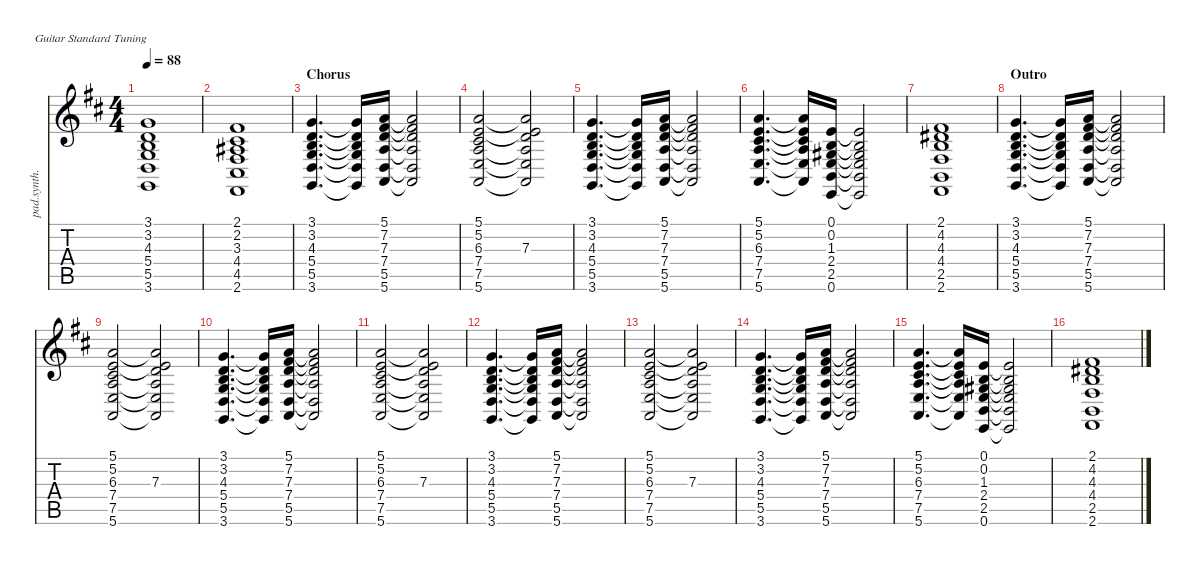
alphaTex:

\defaultSystemsLayout 4
\hideDynamics
\bracketExtendMode nobrackets
\otherSystemsTrackNameOrientation horizontal
\track ("Synthesizer" "pad.synth.") {instrument pad2warm}
\staff {score tabs}
\tuning (E4 B3 G3 D3 A2 E2)
\ts (4 4)
\tempo 88
\clef g2
\ks d
(5.5{acc forcenatural} 5.4{acc forcenatural} 4.3{acc forcenatural} 3.2{acc forcenatural} 3.6{acc forcenatural} 3.1{acc forcenatural}).1{dy mf beam Up} |
(4.5{acc #} 4.4{acc #} 3.3{acc #} 2.2{acc #} 2.6{acc #} 2.1{acc #}).1{beam Up} |
\section ("" "Chorus")
(5.5{acc forcenatural} 5.4{acc forcenatural} 4.3{acc forcenatural} 3.2{acc forcenatural} 3.1{acc forcenatural} 3.6{acc forcenatural}).4{d beam Up} (3.2{t acc forcenatural} 4.3{t acc forcenatural} 5.4{t acc forcenatural} 5.5{t acc forcenatural} 3.1{t acc forcenatural} 3.6{t acc forcenatural}).16{beam Up} (5.6{acc forcenatural} 5.5{acc forcenatural} 7.4{acc forcenatural} 7.3{acc forcenatural} 7.2{acc #} 5.1{acc forcenatural}).16{beam Up} (7.2{t acc #} 7.3{t acc forcenatural} 7.4{t acc forcenatural} 5.5{t acc forcenatural} 5.6{t acc forcenatural} 5.1{t acc forcenatural}).2{beam Up} |
(7.5{acc forcenatural} 7.4{acc forcenatural} 6.3{acc #} 5.2{acc forcenatural} 5.6{acc forcenatural} 5.1{acc forcenatural}).2{beam Up} (7.3{acc forcenatural} 5.2{t acc forcenatural} 5.1{t acc forcenatural} 7.4{t acc forcenatural} 7.5{t acc forcenatural} 5.6{t acc forcenatural}).2{beam Up} |
(5.5{acc forcenatural} 5.4{acc forcenatural} 4.3{acc forcenatural} 3.2{acc forcenatural} 3.1{acc forcenatural} 3.6{acc forcenatural}).4{d beam Up} (3.2{t acc forcenatural} 4.3{t acc forcenatural} 5.4{t acc forcenatural} 5.5{t acc forcenatural} 3.1{t acc forcenatural} 3.6{t acc forcenatural}).16{beam Up} (5.6{acc forcenatural} 5.5{acc forcenatural} 7.4{acc forcenatural} 7.3{acc forcenatural} 7.2{acc #} 5.1{acc forcenatural}).16{beam Up} (7.2{t acc #} 7.3{t acc forcenatural} 7.4{t acc forcenatural} 5.5{t acc forcenatural} 5.6{t acc forcenatural} 5.1{t acc forcenatural}).2{beam Up} |
(7.5{acc forcenatural} 7.4{acc forcenatural} 6.3{acc #} 5.2{acc forcenatural} 5.1{acc forcenatural} 5.6{acc forcenatural}).4{d beam Up} (5.2{t acc forcenatural} 6.3{t acc #} 7.4{t acc forcenatural} 7.5{t acc forcenatural} 5.1{t acc forcenatural} 5.6{t acc forcenatural}).16{beam Up} (0.6{acc forcenatural} 2.5{acc forcenatural} 2.4{acc forcenatural} 1.3{acc #} 0.2{acc forcenatural} 0.1{acc forcenatural}).16{beam Up} (0.2{t acc forcenatural} 1.3{t acc #} 2.4{t acc forcenatural} 2.5{t acc forcenatural} 0.6{t acc forcenatural} 0.1{t acc forcenatural}).2{beam Up} |
(2.5{acc forcenatural} 4.4{acc #} 4.3{acc forcenatural} 4.2{acc #} 2.6{acc #} 2.1{acc #}).1{beam Up} |
\section ("" "Outro")
(5.5{acc forcenatural} 5.4{acc forcenatural} 4.3{acc forcenatural} 3.2{acc forcenatural} 3.1{acc forcenatural} 3.6{acc forcenatural}).4{d beam Up} (3.2{t acc forcenatural} 4.3{t acc forcenatural} 5.4{t acc forcenatural} 5.5{t acc forcenatural} 3.1{t acc forcenatural} 3.6{t acc forcenatural}).16{beam Up} (5.6{acc forcenatural} 5.5{acc forcenatural} 7.4{acc forcenatural} 7.3{acc forcenatural} 7.2{acc #} 5.1{acc forcenatural}).16{beam Up} (7.2{t acc #} 7.3{t acc forcenatural} 7.4{t acc forcenatural} 5.5{t acc forcenatural} 5.6{t acc forcenatural} 5.1{t acc forcenatural}).2{beam Up} |
(7.5{acc forcenatural} 7.4{acc forcenatural} 6.3{acc #} 5.2{acc forcenatural} 5.6{acc forcenatural} 5.1{acc forcenatural}).2{beam Up} (7.3{acc forcenatural} 5.2{t acc forcenatural} 5.1{t acc forcenatural} 7.4{t acc forcenatural} 7.5{t acc forcenatural} 5.6{t acc forcenatural}).2{beam Up} |
(5.5{acc forcenatural} 5.4{acc forcenatural} 4.3{acc forcenatural} 3.2{acc forcenatural} 3.1{acc forcenatural} 3.6{acc forcenatural}).4{d beam Up} (3.2{t acc forcenatural} 4.3{t acc forcenatural} 5.4{t acc forcenatural} 5.5{t acc forcenatural} 3.1{t acc forcenatural} 3.6{t acc forcenatural}).16{beam Up} (5.6{acc forcenatural} 5.5{acc forcenatural} 7.4{acc forcenatural} 7.3{acc forcenatural} 7.2{acc #} 5.1{acc forcenatural}).16{beam Up} (7.2{t acc #} 7.3{t acc forcenatural} 7.4{t acc forcenatural} 5.5{t acc forcenatural} 5.6{t acc forcenatural} 5.1{t acc forcenatural}).2{beam Up} |
(7.5{acc forcenatural} 7.4{acc forcenatural} 6.3{acc #} 5.2{acc forcenatural} 5.6{acc forcenatural} 5.1{acc forcenatural}).2{beam Up} (7.3{acc forcenatural} 5.2{t acc forcenatural} 5.1{t acc forcenatural} 7.4{t acc forcenatural} 7.5{t acc forcenatural} 5.6{t acc forcenatural}).2{beam Up} |
(5.5{acc forcenatural} 5.4{acc forcenatural} 4.3{acc forcenatural} 3.2{acc forcenatural} 3.1{acc forcenatural} 3.6{acc forcenatural}).4{d beam Up} (3.2{t acc forcenatural} 4.3{t acc forcenatural} 5.4{t acc forcenatural} 5.5{t acc forcenatural} 3.1{t acc forcenatural} 3.6{t acc forcenatural}).16{beam Up} (5.6{acc forcenatural} 5.5{acc forcenatural} 7.4{acc forcenatural} 7.3{acc forcenatural} 7.2{acc #} 5.1{acc forcenatural}).16{beam Up} (7.2{t acc #} 7.3{t acc forcenatural} 7.4{t acc forcenatural} 5.5{t acc forcenatural} 5.6{t acc forcenatural} 5.1{t acc forcenatural}).2{beam Up} |
(7.5{acc forcenatural} 7.4{acc forcenatural} 6.3{acc #} 5.2{acc forcenatural} 5.6{acc forcenatural} 5.1{acc forcenatural}).2{beam Up} (7.3{acc forcenatural} 5.2{t acc forcenatural} 5.1{t acc forcenatural} 7.4{t acc forcenatural} 7.5{t acc forcenatural} 5.6{t acc forcenatural}).2{beam Up} |
(5.5{acc forcenatural} 5.4{acc forcenatural} 4.3{acc forcenatural} 3.2{acc forcenatural} 3.1{acc forcenatural} 3.6{acc forcenatural}).4{d beam Up} (3.2{t acc forcenatural} 4.3{t acc forcenatural} 5.4{t acc forcenatural} 5.5{t acc forcenatural} 3.1{t acc forcenatural} 3.6{t acc forcenatural}).16{beam Up} (5.6{acc forcenatural} 5.5{acc forcenatural} 7.4{acc forcenatural} 7.3{acc forcenatural} 7.2{acc #} 5.1{acc forcenatural}).16{beam Up} (7.2{t acc #} 7.3{t acc forcenatural} 7.4{t acc forcenatural} 5.5{t acc forcenatural} 5.6{t acc forcenatural} 5.1{t acc forcenatural}).2{beam Up} |
(7.5{acc forcenatural} 7.4{acc forcenatural} 6.3{acc #} 5.2{acc forcenatural} 5.1{acc forcenatural} 5.6{acc forcenatural}).4{d beam Up} (5.2{t acc forcenatural} 6.3{t acc #} 7.4{t acc forcenatural} 7.5{t acc forcenatural} 5.1{t acc forcenatural} 5.6{t acc forcenatural}).16{beam Up} (0.6{acc forcenatural} 2.5{acc forcenatural} 2.4{acc forcenatural} 1.3{acc #} 0.2{acc forcenatural} 0.1{acc forcenatural}).16{beam Up} (0.2{t acc forcenatural} 1.3{t acc #} 2.4{t acc forcenatural} 2.5{t acc forcenatural} 0.6{t acc forcenatural} 0.1{t acc forcenatural}).2{beam Up} |
(2.5{acc forcenatural} 4.4{acc #} 4.3{acc forcenatural} 4.2{acc #} 2.6{acc #} 2.1{acc #}).1{beam Up}
